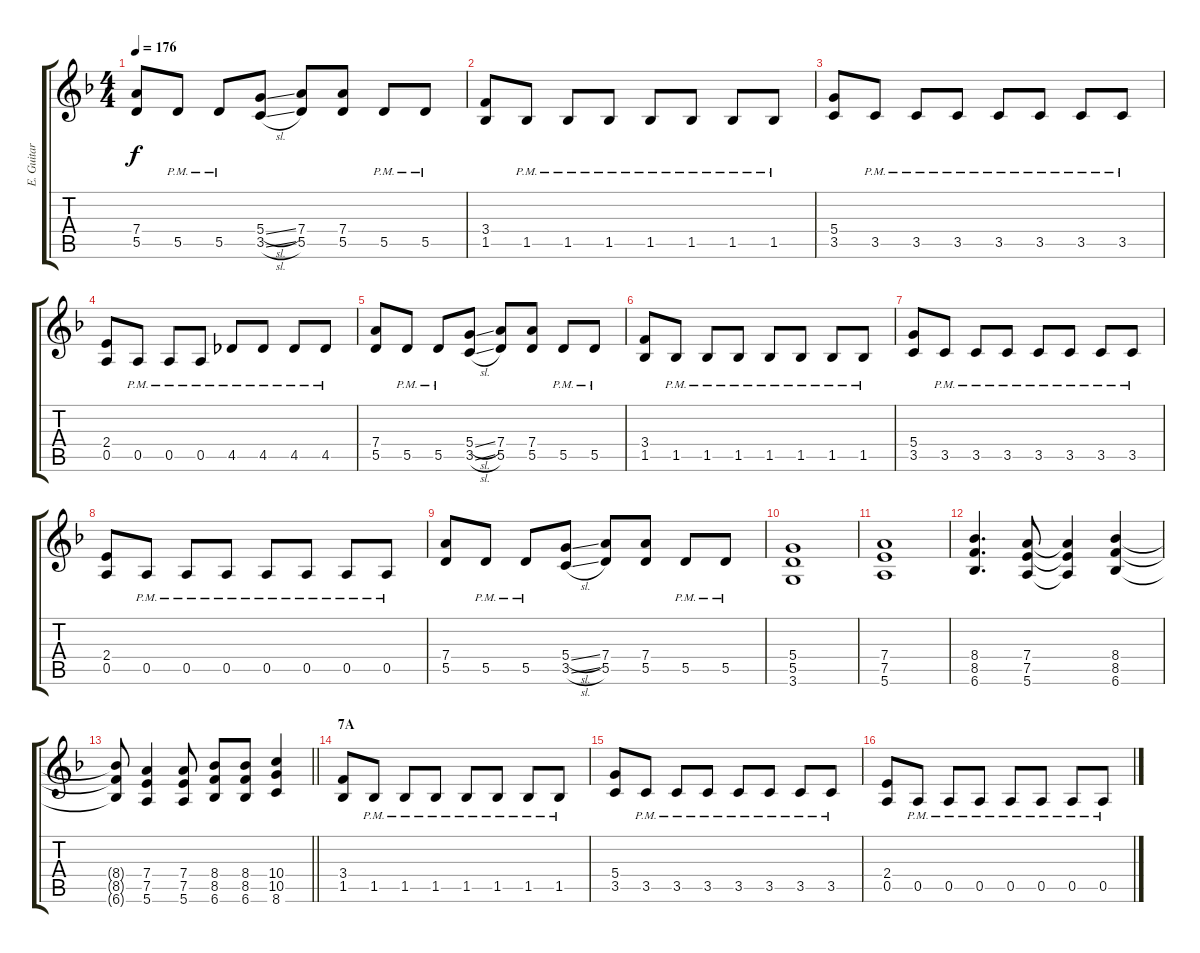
\track ("E. Guitar II" "E. Guitar ") {instrument overdrivenguitar}
\staff {score tabs}
\tuning (E4 B3 G3 D3 A2 E2) {hide}
\ts (4 4)
\tempo 176
\clef g2
\ks f
(7.4 5.5).8{dy f} 5.5{pm}.8 5.5{pm}.8 (5.4{sl} 3.5{sl}).8 (7.4 5.5).8 (7.4 5.5).8 5.5{pm}.8 5.5{pm}.8 |
(3.4 1.5).8 1.5{pm}.8 1.5{pm}.8 1.5{pm}.8 1.5{pm}.8 1.5{pm}.8 1.5{pm}.8 1.5{pm}.8 |
(5.4 3.5).8 3.5{pm}.8 3.5{pm}.8 3.5{pm}.8 3.5{pm}.8 3.5{pm}.8 3.5{pm}.8 3.5{pm}.8 |
(2.4 0.5).8 0.5{pm}.8 0.5{pm}.8 0.5{pm}.8 4.5{pm}.8 4.5{pm}.8 4.5{pm}.8 4.5{pm}.8 |
(7.4 5.5).8 5.5{pm}.8 5.5{pm}.8 (5.4{sl} 3.5{sl}).8 (7.4 5.5).8 (7.4 5.5).8 5.5{pm}.8 5.5{pm}.8 |
(3.4 1.5).8 1.5{pm}.8 1.5{pm}.8 1.5{pm}.8 1.5{pm}.8 1.5{pm}.8 1.5{pm}.8 1.5{pm}.8 |
(5.4 3.5).8 3.5{pm}.8 3.5{pm}.8 3.5{pm}.8 3.5{pm}.8 3.5{pm}.8 3.5{pm}.8 3.5{pm}.8 |
(2.4 0.5).8 0.5{pm}.8 0.5{pm}.8 0.5{pm}.8 0.5{pm}.8 0.5{pm}.8 0.5{pm}.8 0.5{pm}.8 |
(7.4 5.5).8 5.5{pm}.8 5.5{pm}.8 (5.4{sl} 3.5{sl}).8 (7.4 5.5).8 (7.4 5.5).8 5.5{pm}.8 5.5{pm}.8 |
(5.4 5.5 3.6).1 |
(7.4 7.5 5.6).1 |
(8.4 8.5 6.6).4{d} (7.4 7.5 5.6).8 (7.4{t} 7.5{t} 5.6{t}).4 (8.4 8.5 6.6).4 |
\barLineRight lightlight
(8.4{t} 8.5{t} 6.6{t}).8 (7.4 7.5 5.6).4 (7.4 7.5 5.6).8 (8.4 8.5 6.6).8 (8.4 8.5 6.6).8 (10.4 10.5 8.6).4 |
\section ("" "7A")
(3.4 1.5).8 1.5{pm}.8 1.5{pm}.8 1.5{pm}.8 1.5{pm}.8 1.5{pm}.8 1.5{pm}.8 1.5{pm}.8 |
(5.4 3.5).8 3.5{pm}.8 3.5{pm}.8 3.5{pm}.8 3.5{pm}.8 3.5{pm}.8 3.5{pm}.8 3.5{pm}.8 |
(2.4 0.5).8 0.5{pm}.8 0.5{pm}.8 0.5{pm}.8 0.5{pm}.8 0.5{pm}.8 0.5{pm}.8 0.5{pm}.8
